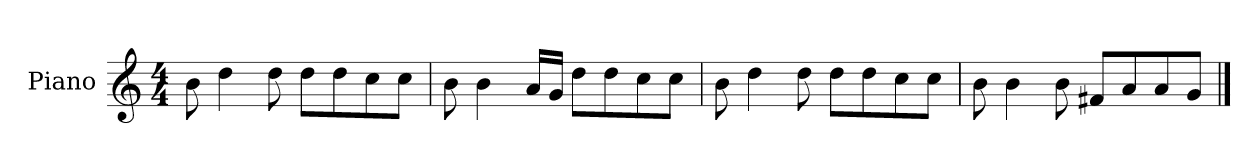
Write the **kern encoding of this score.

**kern
*part1
*staff1
*I"Piano
*I'P-no
*clefG2
*k[]
*M4/4
*MM90
=1
8b\
4dd\
8dd\
8dd\L
8dd\
8cc\
8cc\J
=2
8b\
4b\
16a/LL
16g/JJ
8dd\L
8dd\
8cc\
8cc\J
=3
8b\
4dd\
8dd\
8dd\L
8dd\
8cc\
8cc\J
=4
8b\
4b\
8b\
8f#X/L
8a/
8a/
8g/J
==
*-
